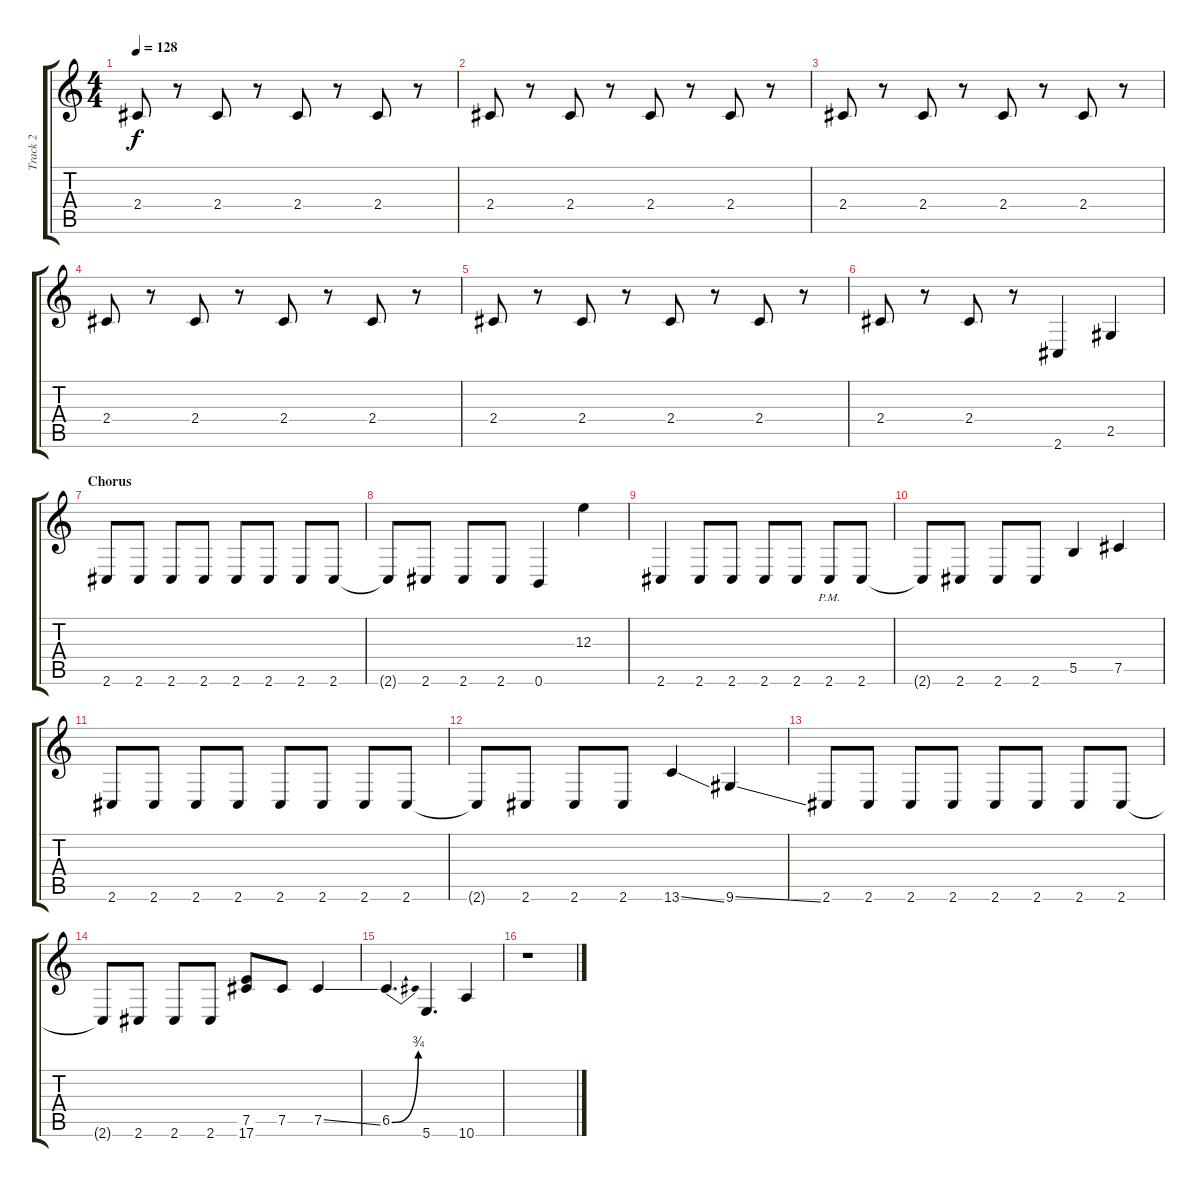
\track ("Track 2" "Track 2") {instrument electricbassfinger}
\staff {score tabs}
\tuning (E4 B3 E3 B2 Gb2 B1) {hide}
\ts (4 4)
\tempo 128
\clef g2
\ks c
2.4.8{dy f} r.8 2.4.8 r.8 2.4.8 r.8 2.4.8 r.8 |
2.4.8 r.8 2.4.8 r.8 2.4.8 r.8 2.4.8 r.8 |
2.4.8 r.8 2.4.8 r.8 2.4.8 r.8 2.4.8 r.8 |
2.4.8 r.8 2.4.8 r.8 2.4.8 r.8 2.4.8 r.8 |
2.4.8 r.8 2.4.8 r.8 2.4.8 r.8 2.4.8 r.8 |
2.4.8 r.8 2.4.8 r.8 2.6.4 2.5.4 |
\section ("" "Chorus ")
2.6.8 2.6.8 2.6.8 2.6.8 2.6.8 2.6.8 2.6.8 2.6.8 |
2.6{t}.8 2.6.8 2.6.8 2.6.8 0.6.4 12.3.4 |
2.6.4 2.6.8 2.6.8 2.6.8 2.6.8 2.6{pm}.8 2.6.8 |
2.6{t}.8 2.6.8 2.6.8 2.6.8 5.5.4 7.5.4 |
2.6.8 2.6.8 2.6.8 2.6.8 2.6.8 2.6.8 2.6.8 2.6.8 |
2.6{t}.8 2.6.8 2.6.8 2.6.8 13.6{ss}.4 9.6{ss}.4 |
2.6.8 2.6.8 2.6.8 2.6.8 2.6.8 2.6.8 2.6.8 2.6.8 |
2.6{t}.8 2.6.8 2.6.8 2.6.8 (7.5 17.6).8 7.5.8 7.5{ss}.4 |
6.5{be (bend 0 0 60 3)}.4{d} 5.6.4{d} 10.6.4 |
r.1
